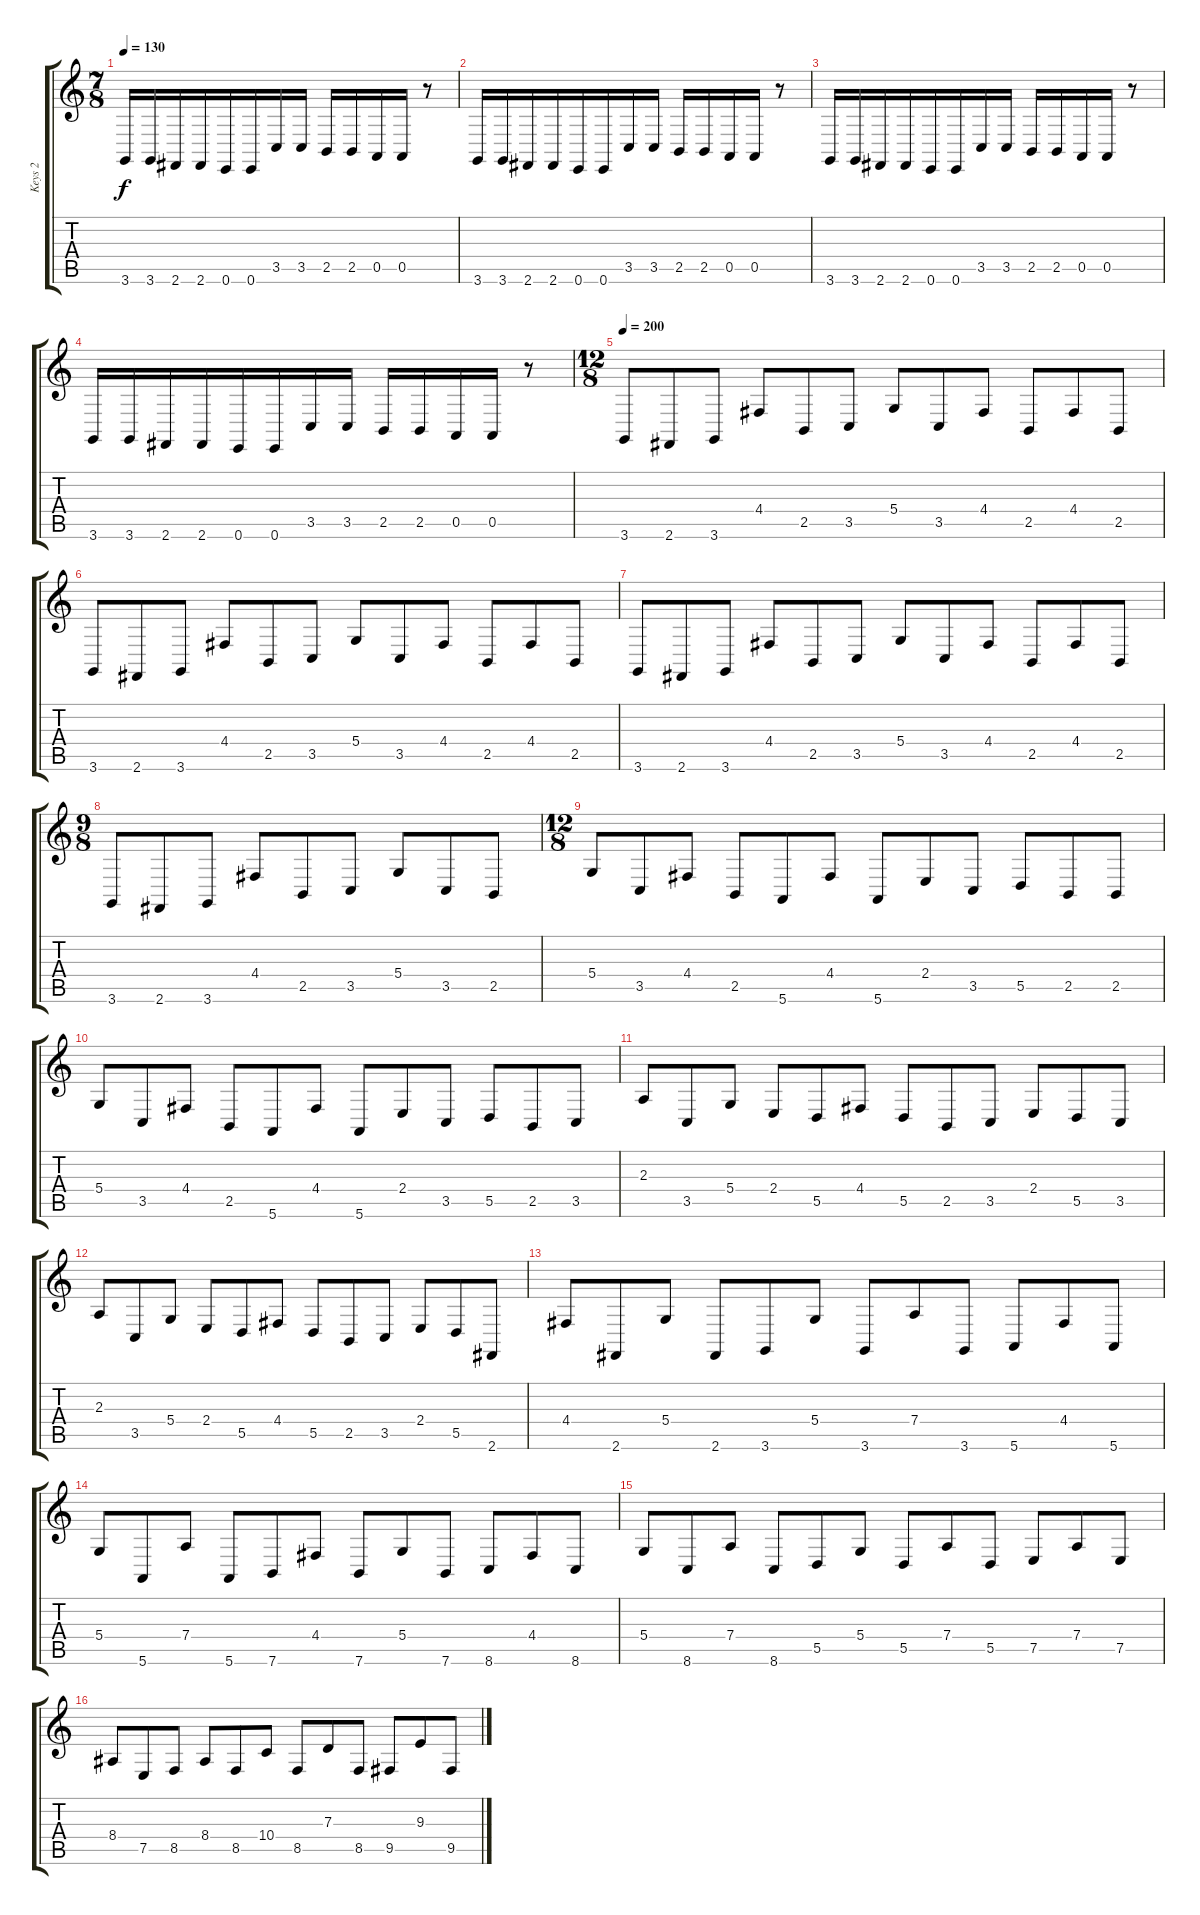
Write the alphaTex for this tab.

\track ("Keys 2" "Keys 2") {instrument rockorgan}
\staff {score tabs}
\tuning (E4 B3 G3 D3 A2 E2) {hide}
\ts (7 8)
\tempo 130
\clef g2
\ks c
3.6.16{dy f} 3.6.16 2.6.16 2.6.16 0.6.16 0.6.16 3.5.16 3.5.16 2.5.16 2.5.16 0.5.16 0.5.16 r.8 |
3.6.16 3.6.16 2.6.16 2.6.16 0.6.16 0.6.16 3.5.16 3.5.16 2.5.16 2.5.16 0.5.16 0.5.16 r.8 |
3.6.16 3.6.16 2.6.16 2.6.16 0.6.16 0.6.16 3.5.16 3.5.16 2.5.16 2.5.16 0.5.16 0.5.16 r.8 |
3.6.16 3.6.16 2.6.16 2.6.16 0.6.16 0.6.16 3.5.16 3.5.16 2.5.16 2.5.16 0.5.16 0.5.16 r.8 |
\ts (12 8)
\tempo 200
3.6.8 2.6.8 3.6.8 4.4.8 2.5.8 3.5.8 5.4.8 3.5.8 4.4.8 2.5.8 4.4.8 2.5.8 |
3.6.8 2.6.8 3.6.8 4.4.8 2.5.8 3.5.8 5.4.8 3.5.8 4.4.8 2.5.8 4.4.8 2.5.8 |
3.6.8 2.6.8 3.6.8 4.4.8 2.5.8 3.5.8 5.4.8 3.5.8 4.4.8 2.5.8 4.4.8 2.5.8 |
\ts (9 8)
3.6.8 2.6.8 3.6.8 4.4.8 2.5.8 3.5.8 5.4.8 3.5.8 2.5.8 |
\ts (12 8)
5.4.8 3.5.8 4.4.8 2.5.8 5.6.8 4.4.8 5.6.8 2.4.8 3.5.8 5.5.8 2.5.8 2.5.8 |
5.4.8 3.5.8 4.4.8 2.5.8 5.6.8 4.4.8 5.6.8 2.4.8 3.5.8 5.5.8 2.5.8 3.5.8 |
2.3.8 3.5.8 5.4.8 2.4.8 5.5.8 4.4.8 5.5.8 2.5.8 3.5.8 2.4.8 5.5.8 3.5.8 |
2.3.8 3.5.8 5.4.8 2.4.8 5.5.8 4.4.8 5.5.8 2.5.8 3.5.8 2.4.8 5.5.8 2.6.8 |
4.4.8 2.6.8 5.4.8 2.6.8 3.6.8 5.4.8 3.6.8 7.4.8 3.6.8 5.6.8 4.4.8 5.6.8 |
5.4.8 5.6.8 7.4.8 5.6.8 7.6.8 4.4.8 7.6.8 5.4.8 7.6.8 8.6.8 4.4.8 8.6.8 |
5.4.8 8.6.8 7.4.8 8.6.8 5.5.8 5.4.8 5.5.8 7.4.8 5.5.8 7.5.8 7.4.8 7.5.8 |
8.4.8 7.5.8 8.5.8 8.4.8 8.5.8 10.4.8 8.5.8 7.3.8 8.5.8 9.5.8 9.3.8 9.5.8
